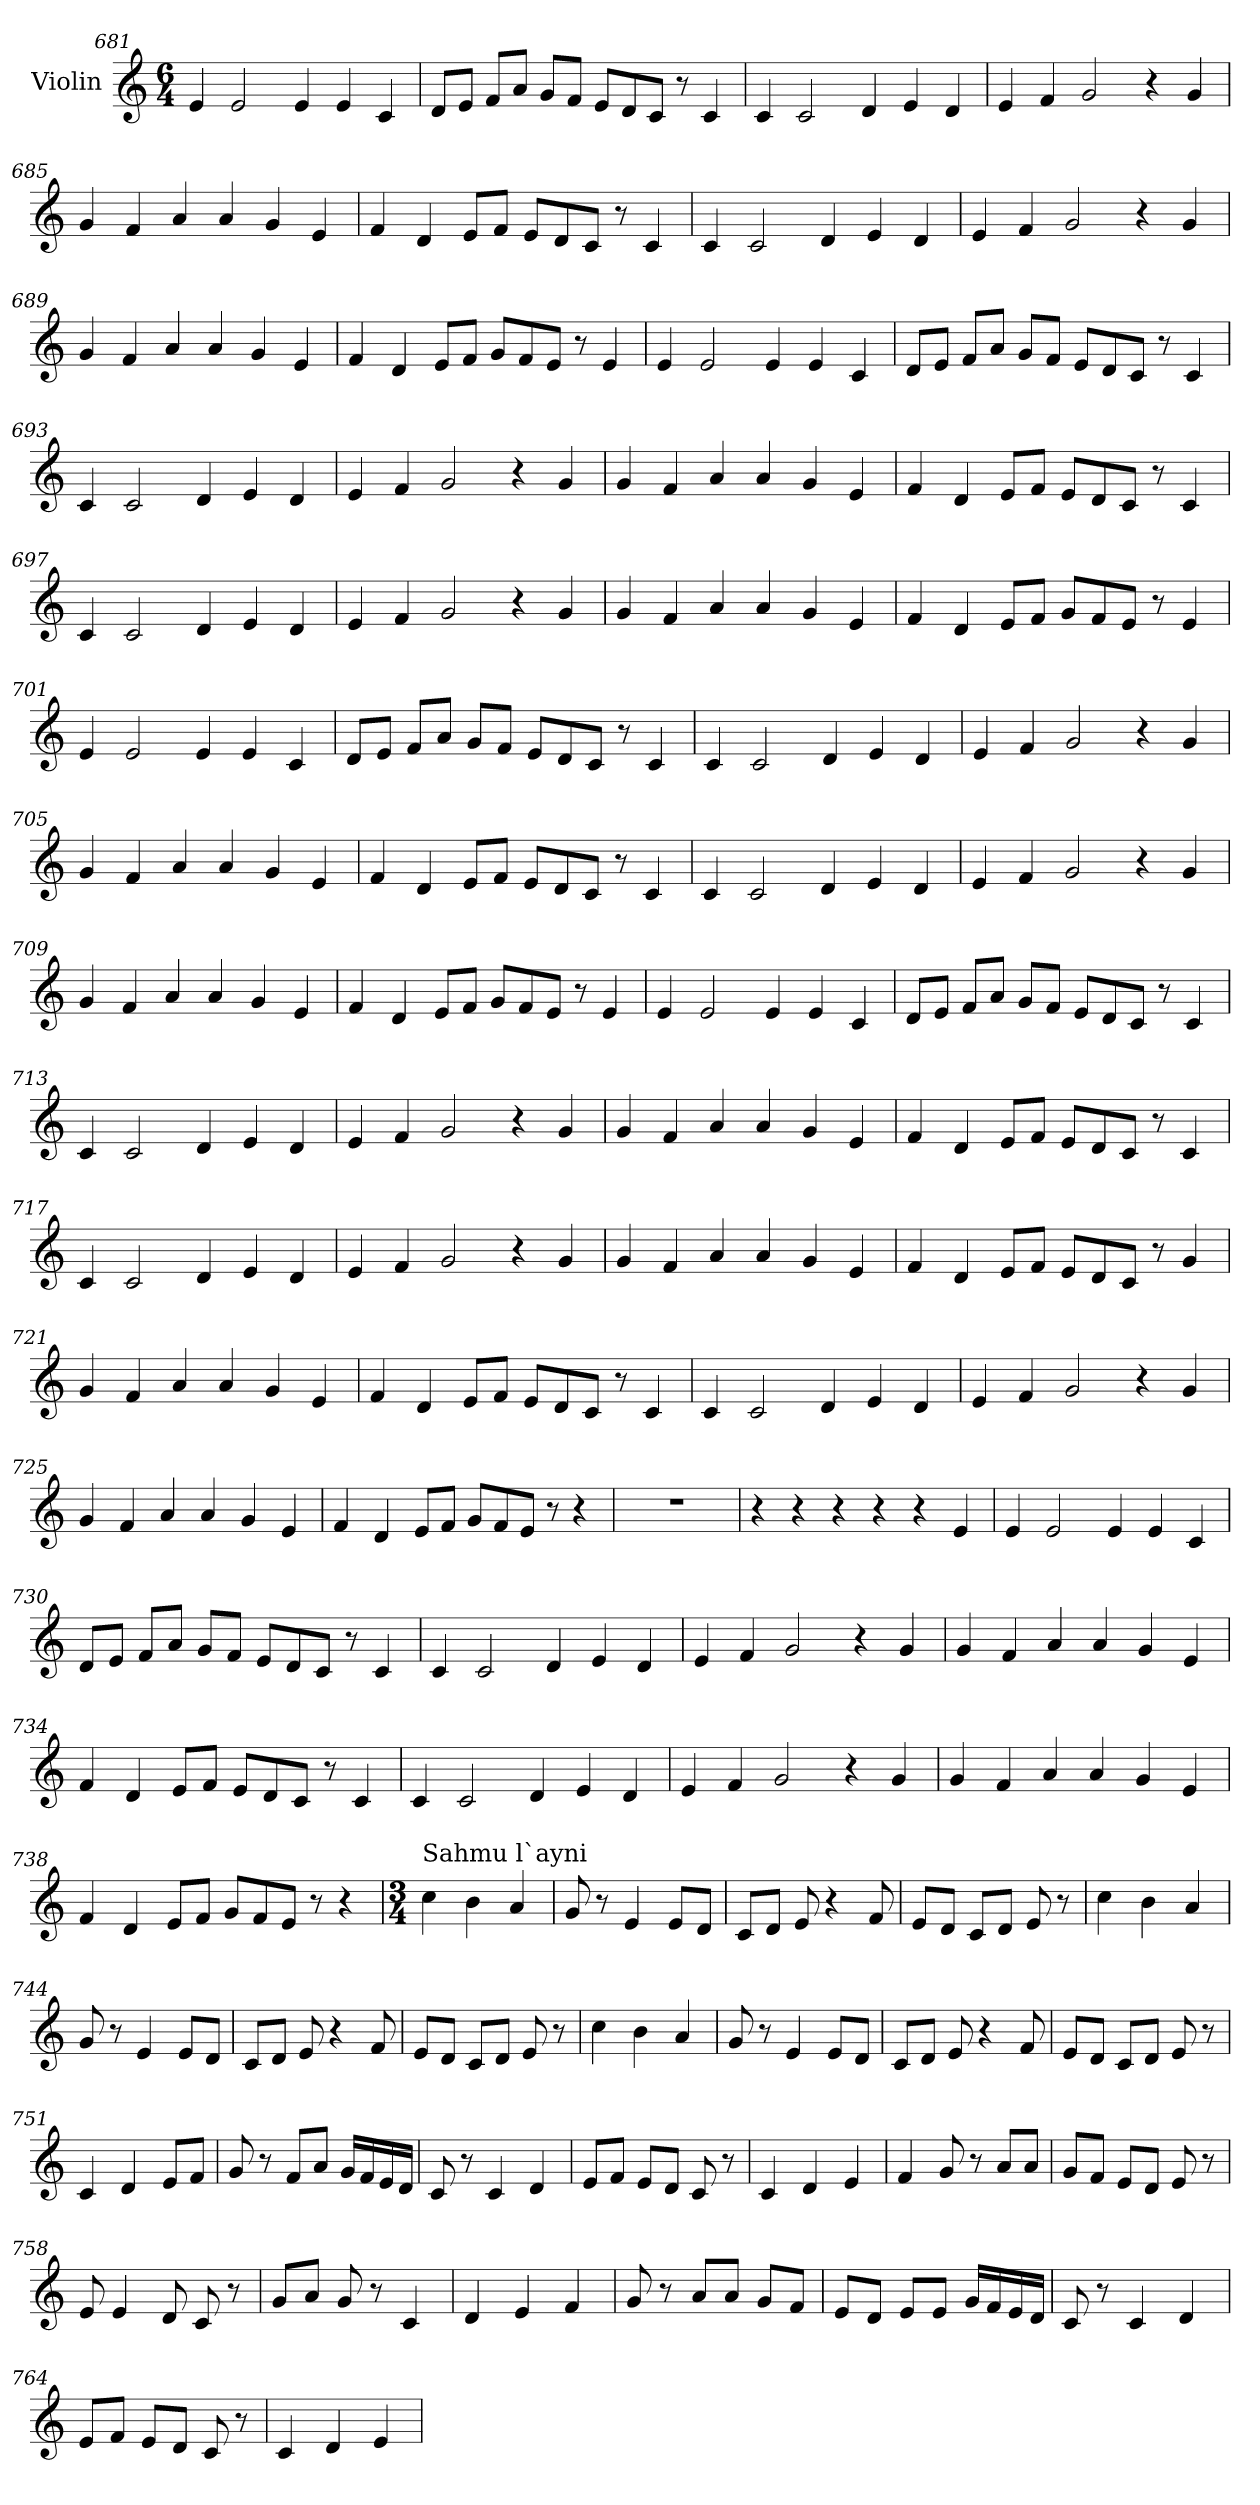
**kern
*part1
*staff1
*I"Violin
!!LO:LB:g=z
*clefG2
*k[]
*M6/4
=681
4e/
2e/
4e/
4e/
4c/
=682
8d/L
8e/J
8f/L
8a/J
8g/L
8f/J
8e/L
8d/
8c/J
8r
4c/
!!LO:LB:g=z
=683
4c/
2c/
4d/
4e/
4d/
=684
4e/
4f/
2g/
4r
4g/
=685
4g/
4f/
4a/
4a/
4g/
4e/
!!LO:LB:g=z
=686
4f/
4d/
8e/L
8f/J
8e/L
8d/
8c/J
8r
4c/
=687
4c/
2c/
4d/
4e/
4d/
!!LO:LB:g=z
=688
4e/
4f/
2g/
4r
4g/
=689
4g/
4f/
4a/
4a/
4g/
4e/
=690
4f/
4d/
8e/L
8f/J
8g/L
8f/
8e/J
8r
4e/
!!LO:LB:g=z
=691
4e/
2e/
4e/
4e/
4c/
=692
8d/L
8e/J
8f/L
8a/J
8g/L
8f/J
8e/L
8d/
8c/J
8r
4c/
!!LO:LB:g=z
=693
4c/
2c/
4d/
4e/
4d/
=694
4e/
4f/
2g/
4r
4g/
=695
4g/
4f/
4a/
4a/
4g/
4e/
!!LO:LB:g=z
=696
4f/
4d/
8e/L
8f/J
8e/L
8d/
8c/J
8r
4c/
=697
4c/
2c/
4d/
4e/
4d/
=698
4e/
4f/
2g/
4r
4g/
!!LO:PB:g=z
=699
4g/
4f/
4a/
4a/
4g/
4e/
=700
4f/
4d/
8e/L
8f/J
8g/L
8f/
8e/J
8r
4e/
=701
4e/
2e/
4e/
4e/
4c/
!!LO:LB:g=z
=702
8d/L
8e/J
8f/L
8a/J
8g/L
8f/J
8e/L
8d/
8c/J
8r
4c/
=703
4c/
2c/
4d/
4e/
4d/
=704
4e/
4f/
2g/
4r
4g/
!!LO:LB:g=z
=705
4g/
4f/
4a/
4a/
4g/
4e/
=706
4f/
4d/
8e/L
8f/J
8e/L
8d/
8c/J
8r
4c/
=707
4c/
2c/
4d/
4e/
4d/
=708
4e/
4f/
2g/
4r
4g/
=709
4g/
4f/
4a/
4a/
4g/
4e/
!!LO:LB:g=z
=710
4f/
4d/
8e/L
8f/J
8g/L
8f/
8e/J
8r
4e/
=711
4e/
2e/
4e/
4e/
4c/
=712
8d/L
8e/J
8f/L
8a/J
8g/L
8f/J
8e/L
8d/
8c/J
8r
4c/
!!LO:LB:g=z
=713
4c/
2c/
4d/
4e/
4d/
=714
4e/
4f/
2g/
4r
4g/
=715
4g/
4f/
4a/
4a/
4g/
4e/
=716
4f/
4d/
8e/L
8f/J
8e/L
8d/
8c/J
8r
4c/
=717
4c/
2c/
4d/
4e/
4d/
=718
4e/
4f/
2g/
4r
4g/
!!LO:LB:g=z
=719
4g/
4f/
4a/
4a/
4g/
4e/
=720
4f/
4d/
8e/L
8f/J
8e/L
8d/
8c/J
8r
4g/
!!LO:LB:g=z
=721
4g/
4f/
4a/
4a/
4g/
4e/
=722
4f/
4d/
8e/L
8f/J
8e/L
8d/
8c/J
8r
4c/
=723
4c/
2c/
4d/
4e/
4d/
=724
4e/
4f/
2g/
4r
4g/
=725
4g/
4f/
4a/
4a/
4g/
4e/
!!LO:LB:g=z
=726
4f/
4d/
8e/L
8f/J
8g/L
8f/
8e/J
8r
4r
=727
1.r
=728
4r
4r
4r
4r
4r
4e/
!!LO:PB:g=z
=729
4e/
2e/
4e/
4e/
4c/
=730
8d/L
8e/J
8f/L
8a/J
8g/L
8f/J
8e/L
8d/
8c/J
8r
4c/
=731
4c/
2c/
4d/
4e/
4d/
=732
4e/
4f/
2g/
4r
4g/
=733
4g/
4f/
4a/
4a/
4g/
4e/
!!LO:LB:g=z
=734
4f/
4d/
8e/L
8f/J
8e/L
8d/
8c/J
8r
4c/
=735
4c/
2c/
4d/
4e/
4d/
=736
4e/
4f/
2g/
4r
4g/
!!LO:LB:g=z
=737
4g/
4f/
4a/
4a/
4g/
4e/
=738
4f/
4d/
8e/L
8f/J
8g/L
8f/
8e/J
8r
4r
=739
*M3/4
!LO:TX:a:t=Sahmu l`ayni
4cc\
4b\
4a/
=740
8g/
8r
4e/
8e/L
8d/J
=741
8c/L
8d/J
8e/
4r
8f/
!!LO:LB:g=z
=742
8e/L
8d/J
8c/L
8d/J
8e/
8r
=743
4cc\
4b\
4a/
=744
8g/
8r
4e/
8e/L
8d/J
=745
8c/L
8d/J
8e/
4r
8f/
=746
8e/L
8d/J
8c/L
8d/J
8e/
8r
=747
4cc\
4b\
4a/
!!LO:PB:g=z
=748
8g/
8r
4e/
8e/L
8d/J
=749
8c/L
8d/J
8e/
4r
8f/
=750
8e/L
8d/J
8c/L
8d/J
8e/
8r
=751
4c/
4d/
8e/L
8f/J
=752
8g/
8r
8f/L
8a/J
16g/LL
16f/
16e/
16d/JJ
=753
8c/
8r
4c/
4d/
!!LO:LB:g=z
=754
8e/L
8f/J
8e/L
8d/J
8c/
8r
=755
4c/
4d/
4e/
=756
4f/
8g/
8r
8a/L
8a/J
=757
8g/L
8f/J
8e/L
8d/J
8e/
8r
=758
8e/
4e/
8d/
8c/
8r
=759
8g/L
8a/J
8g/
8r
4c/
!!LO:LB:g=z
=760
4d/
4e/
4f/
=761
8g/
8r
8a/L
8a/J
8g/L
8f/J
=762
8e/L
8d/J
8e/L
8e/J
16g/LL
16f/
16e/
16d/JJ
=763
8c/
8r
4c/
4d/
=764
8e/L
8f/J
8e/L
8d/J
8c/
8r
=765
4c/
4d/
4e/
=
*-
